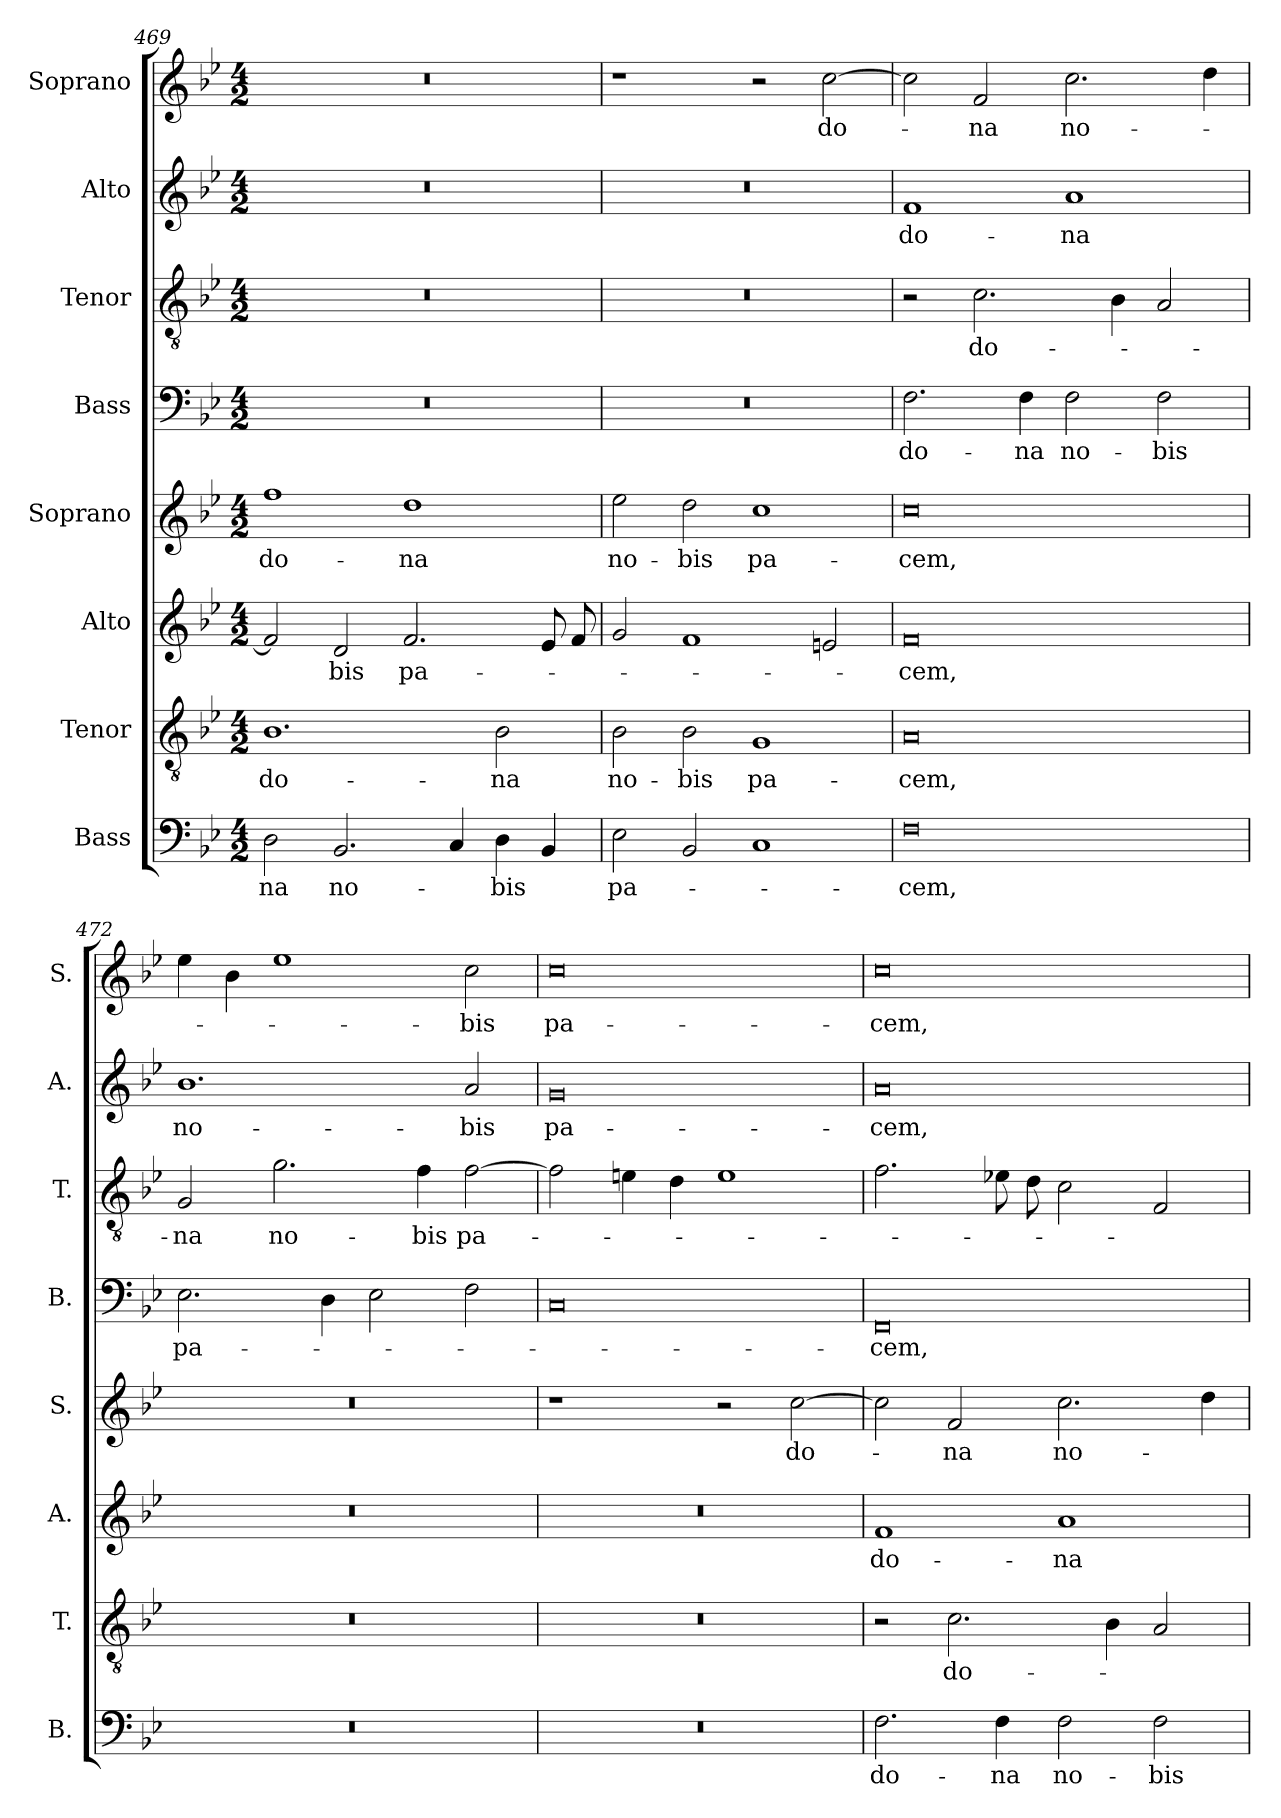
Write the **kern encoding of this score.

**kern	**text	**kern	**text	**kern	**text	**kern	**text	**kern	**text	**kern	**text	**kern	**text	**kern	**text
*part8	*part8	*part7	*part7	*part6	*part6	*part5	*part5	*part4	*part4	*part3	*part3	*part2	*part2	*part1	*part1
*staff8	*staff8	*staff7	*staff7	*staff6	*staff6	*staff5	*staff5	*staff4	*staff4	*staff3	*staff3	*staff2	*staff2	*staff1	*staff1
*I"Bass	*	*I"Tenor	*	*I"Alto	*	*I"Soprano	*	*I"Bass	*	*I"Tenor	*	*I"Alto	*	*I"Soprano	*
*I'B.	*	*I'T.	*	*I'A.	*	*I'S.	*	*I'B.	*	*I'T.	*	*I'A.	*	*I'S.	*
*clefF4	*	*clefGv2	*	*clefG2	*	*clefG2	*	*clefF4	*	*clefGv2	*	*clefG2	*	*clefG2	*
*	*	*ITrd7c12	*	*	*	*	*	*	*	*ITrd7c12	*	*	*	*	*
*k[b-e-]	*	*k[b-e-]	*	*k[b-e-]	*	*k[b-e-]	*	*k[b-e-]	*	*k[b-e-]	*	*k[b-e-]	*	*k[b-e-]	*
*B-:	*	*B-:	*	*B-:	*	*B-:	*	*B-:	*	*B-:	*	*B-:	*	*B-:	*
*M4/2	*	*M4/2	*	*M4/2	*	*M4/2	*	*M4/2	*	*M4/2	*	*M4/2	*	*M4/2	*
=469	=469	=469	=469	=469	=469	=469	=469	=469	=469	=469	=469	=469	=469	=469	=469
!	!LO:LY:b:color=#000000	!	!	!	!	!	!	!	!	!	!	!	!	!	!
!	!	!	!LO:LY:b:color=#000000	!	!	!	!	!	!	!	!	!	!	!	!
!	!	!	!	!	!	!	!LO:LY:b:color=#000000	!LO:N:vis=1	!	!LO:N:vis=1	!	!LO:N:vis=1	!	!LO:N:vis=1	!
2Di\	-na	1.BB-i	do-	2fi/]	.	1ffi	do-	0r	.	0r	.	0r	.	0r	.
!	!LO:LY:b:color=#000000	!	!	!	!	!	!	!	!	!	!	!	!	!	!
!	!	!	!	!	!LO:LY:b:color=#000000	!	!	!	!	!	!	!	!	!	!
2.BB-i/	no-	.	.	2di/	-bis	.	.	.	.	.	.	.	.	.	.
!	!	!	!	!	!LO:LY:b:color=#000000	!	!	!	!	!	!	!	!	!	!
!	!	!	!	!	!	!	!LO:LY:b:color=#000000	!	!	!	!	!	!	!	!
.	.	.	.	2.fi/	pa-	1ddi	-na	.	.	.	.	.	.	.	.
4Ci/	.	.	.	.	.	.	.	.	.	.	.	.	.	.	.
!	!LO:LY:b:color=#000000	!	!	!	!	!	!	!	!	!	!	!	!	!	!
!	!	!	!LO:LY:b:color=#000000	!	!	!	!	!	!	!	!	!	!	!	!
4Di\	-bis	2BB-i\	-na	.	.	.	.	.	.	.	.	.	.	.	.
4BB-i/	.	.	.	8e-i/	.	.	.	.	.	.	.	.	.	.	.
.	.	.	.	8fi/	.	.	.	.	.	.	.	.	.	.	.
!!LO:LB:g=z
=470	=470	=470	=470	=470	=470	=470	=470	=470	=470	=470	=470	=470	=470	=470	=470
!	!LO:LY:b:color=#000000	!	!	!	!	!	!	!	!	!	!	!	!	!	!
!	!	!	!LO:LY:b:color=#000000	!	!	!	!	!	!	!	!	!	!	!	!
!	!	!	!	!	!	!	!LO:LY:b:color=#000000	!LO:N:vis=1	!	!LO:N:vis=1	!	!LO:N:vis=1	!	!	!
2E-i\	pa-	2BB-i\	no-	2gi/	.	2ee-i\	no-	0r	.	0r	.	0r	.	1r	.
!	!	!	!LO:LY:b:color=#000000	!	!	!	!	!	!	!	!	!	!	!	!
!	!	!	!	!	!	!	!LO:LY:b:color=#000000	!	!	!	!	!	!	!	!
2BB-i/	.	2BB-i\	-bis	1fi	.	2ddi\	-bis	.	.	.	.	.	.	.	.
!	!	!	!LO:LY:b:color=#000000	!	!	!	!	!	!	!	!	!	!	!	!
!	!	!	!	!	!	!	!LO:LY:b:color=#000000	!	!	!	!	!	!	!	!
1Ci	.	1GGi	pa-	.	.	1cci	pa-	.	.	.	.	.	.	2r	.
!	!	!	!	!	!	!	!	!	!	!	!	!	!	!	!LO:LY:b:color=#000000
.	.	.	.	2eni/	.	.	.	.	.	.	.	.	.	[2cci\	do-
=471	=471	=471	=471	=471	=471	=471	=471	=471	=471	=471	=471	=471	=471	=471	=471
!	!LO:LY:b:color=#000000	!	!	!	!	!	!	!	!	!	!	!	!	!	!
!	!	!	!LO:LY:b:color=#000000	!	!	!	!	!	!	!	!	!	!	!	!
!	!	!	!	!	!LO:LY:b:color=#000000	!	!	!	!	!	!	!	!	!	!
!	!	!	!	!	!	!	!LO:LY:b:color=#000000	!	!	!	!	!	!	!	!
!	!	!	!	!	!	!	!	!	!LO:LY:b:color=#000000	!	!	!	!	!	!
!	!	!	!	!	!	!	!	!	!	!	!	!	!LO:LY:b:color=#000000	!	!
0Fi	-cem,	0AAi	-cem,	0fi	-cem,	0cci	-cem,	2.Fi\	do-	2r	.	1fi	do-	2cci\]	.
!	!	!	!	!	!	!	!	!	!	!	!LO:LY:b:color=#000000	!	!	!	!
!	!	!	!	!	!	!	!	!	!	!	!	!	!	!	!LO:LY:b:color=#000000
.	.	.	.	.	.	.	.	.	.	2.Ci\	do-	.	.	2fi/	-na
!	!	!	!	!	!	!	!	!	!LO:LY:b:color=#000000	!	!	!	!	!	!
.	.	.	.	.	.	.	.	4Fi\	-na	.	.	.	.	.	.
!	!	!	!	!	!	!	!	!	!LO:LY:b:color=#000000	!	!	!	!	!	!
!	!	!	!	!	!	!	!	!	!	!	!	!	!LO:LY:b:color=#000000	!	!
!	!	!	!	!	!	!	!	!	!	!	!	!	!	!	!LO:LY:b:color=#000000
.	.	.	.	.	.	.	.	2Fi\	no-	.	.	1ai	-na	2.cci\	no-
.	.	.	.	.	.	.	.	.	.	4BB-i\	.	.	.	.	.
!	!	!	!	!	!	!	!	!	!LO:LY:b:color=#000000	!	!	!	!	!	!
.	.	.	.	.	.	.	.	2Fi\	-bis	2AAi/	.	.	.	.	.
.	.	.	.	.	.	.	.	.	.	.	.	.	.	4ddi\	.
=472	=472	=472	=472	=472	=472	=472	=472	=472	=472	=472	=472	=472	=472	=472	=472
!LO:N:vis=1	!	!LO:N:vis=1	!	!LO:N:vis=1	!	!LO:N:vis=1	!	!	!	!	!	!	!	!	!
!	!	!	!	!	!	!	!	!	!LO:LY:b:color=#000000	!	!	!	!	!	!
!	!	!	!	!	!	!	!	!	!	!	!LO:LY:b:color=#000000	!	!	!	!
!	!	!	!	!	!	!	!	!	!	!	!	!	!LO:LY:b:color=#000000	!	!
0r	.	0r	.	0r	.	0r	.	2.E-i\	pa-	2GGi/	-na	1.b-i	no-	4ee-i\	.
.	.	.	.	.	.	.	.	.	.	.	.	.	.	4b-i\	.
!	!	!	!	!	!	!	!	!	!	!	!LO:LY:b:color=#000000	!	!	!	!
.	.	.	.	.	.	.	.	.	.	2.Gi\	no-	.	.	1ee-i	.
.	.	.	.	.	.	.	.	4Di\	.	.	.	.	.	.	.
.	.	.	.	.	.	.	.	2E-i\	.	.	.	.	.	.	.
!	!	!	!	!	!	!	!	!	!	!	!LO:LY:b:color=#000000	!	!	!	!
.	.	.	.	.	.	.	.	.	.	4Fi\	-bis	.	.	.	.
!	!	!	!	!	!	!	!	!	!	!	!LO:LY:b:color=#000000	!	!	!	!
!	!	!	!	!	!	!	!	!	!	!	!	!	!LO:LY:b:color=#000000	!	!
!	!	!	!	!	!	!	!	!	!	!	!	!	!	!	!LO:LY:b:color=#000000
.	.	.	.	.	.	.	.	2Fi\	.	[2Fi\	pa-	2ai/	-bis	2cci\	-bis
=473	=473	=473	=473	=473	=473	=473	=473	=473	=473	=473	=473	=473	=473	=473	=473
!LO:N:vis=1	!	!LO:N:vis=1	!	!LO:N:vis=1	!	!	!	!	!	!	!	!	!	!	!
!	!	!	!	!	!	!	!	!	!	!	!	!	!LO:LY:b:color=#000000	!	!
!	!	!	!	!	!	!	!	!	!	!	!	!	!	!	!LO:LY:b:color=#000000
0r	.	0r	.	0r	.	1r	.	0Ci	.	2Fi\]	.	0gi	pa-	0cci	pa-
.	.	.	.	.	.	.	.	.	.	4Eni\	.	.	.	.	.
.	.	.	.	.	.	.	.	.	.	4Di\	.	.	.	.	.
.	.	.	.	.	.	2r	.	.	.	1Ei	.	.	.	.	.
!	!	!	!	!	!	!	!LO:LY:b:color=#000000	!	!	!	!	!	!	!	!
.	.	.	.	.	.	[2cci\	do-	.	.	.	.	.	.	.	.
=474	=474	=474	=474	=474	=474	=474	=474	=474	=474	=474	=474	=474	=474	=474	=474
!	!LO:LY:b:color=#000000	!	!	!	!	!	!	!	!	!	!	!	!	!	!
!	!	!	!	!	!LO:LY:b:color=#000000	!	!	!	!	!	!	!	!	!	!
!	!	!	!	!	!	!	!	!	!LO:LY:b:color=#000000	!	!	!	!	!	!
!	!	!	!	!	!	!	!	!	!	!	!	!	!LO:LY:b:color=#000000	!	!
!	!	!	!	!	!	!	!	!	!	!	!	!	!	!	!LO:LY:b:color=#000000
2.Fi\	do-	2r	.	1fi	do-	2cci\]	.	0FFi	-cem,	2.Fi\	.	0ai	-cem,	0cci	-cem,
!	!	!	!LO:LY:b:color=#000000	!	!	!	!	!	!	!	!	!	!	!	!
!	!	!	!	!	!	!	!LO:LY:b:color=#000000	!	!	!	!	!	!	!	!
.	.	2.Ci\	do-	.	.	2fi/	-na	.	.	.	.	.	.	.	.
!	!LO:LY:b:color=#000000	!	!	!	!	!	!	!	!	!	!	!	!	!	!
4Fi\	-na	.	.	.	.	.	.	.	.	8E-Xi\	.	.	.	.	.
.	.	.	.	.	.	.	.	.	.	8Di\	.	.	.	.	.
!	!LO:LY:b:color=#000000	!	!	!	!	!	!	!	!	!	!	!	!	!	!
!	!	!	!	!	!LO:LY:b:color=#000000	!	!	!	!	!	!	!	!	!	!
!	!	!	!	!	!	!	!LO:LY:b:color=#000000	!	!	!	!	!	!	!	!
2Fi\	no-	.	.	1ai	-na	2.cci\	no-	.	.	2Ci\	.	.	.	.	.
.	.	4BB-i\	.	.	.	.	.	.	.	.	.	.	.	.	.
!	!LO:LY:b:color=#000000	!	!	!	!	!	!	!	!	!	!	!	!	!	!
2Fi\	-bis	2AAi/	.	.	.	.	.	.	.	2FFi/	.	.	.	.	.
.	.	.	.	.	.	4ddi\	.	.	.	.	.	.	.	.	.
=	=	=	=	=	=	=	=	=	=	=	=	=	=	=	=
*-	*-	*-	*-	*-	*-	*-	*-	*-	*-	*-	*-	*-	*-	*-	*-
